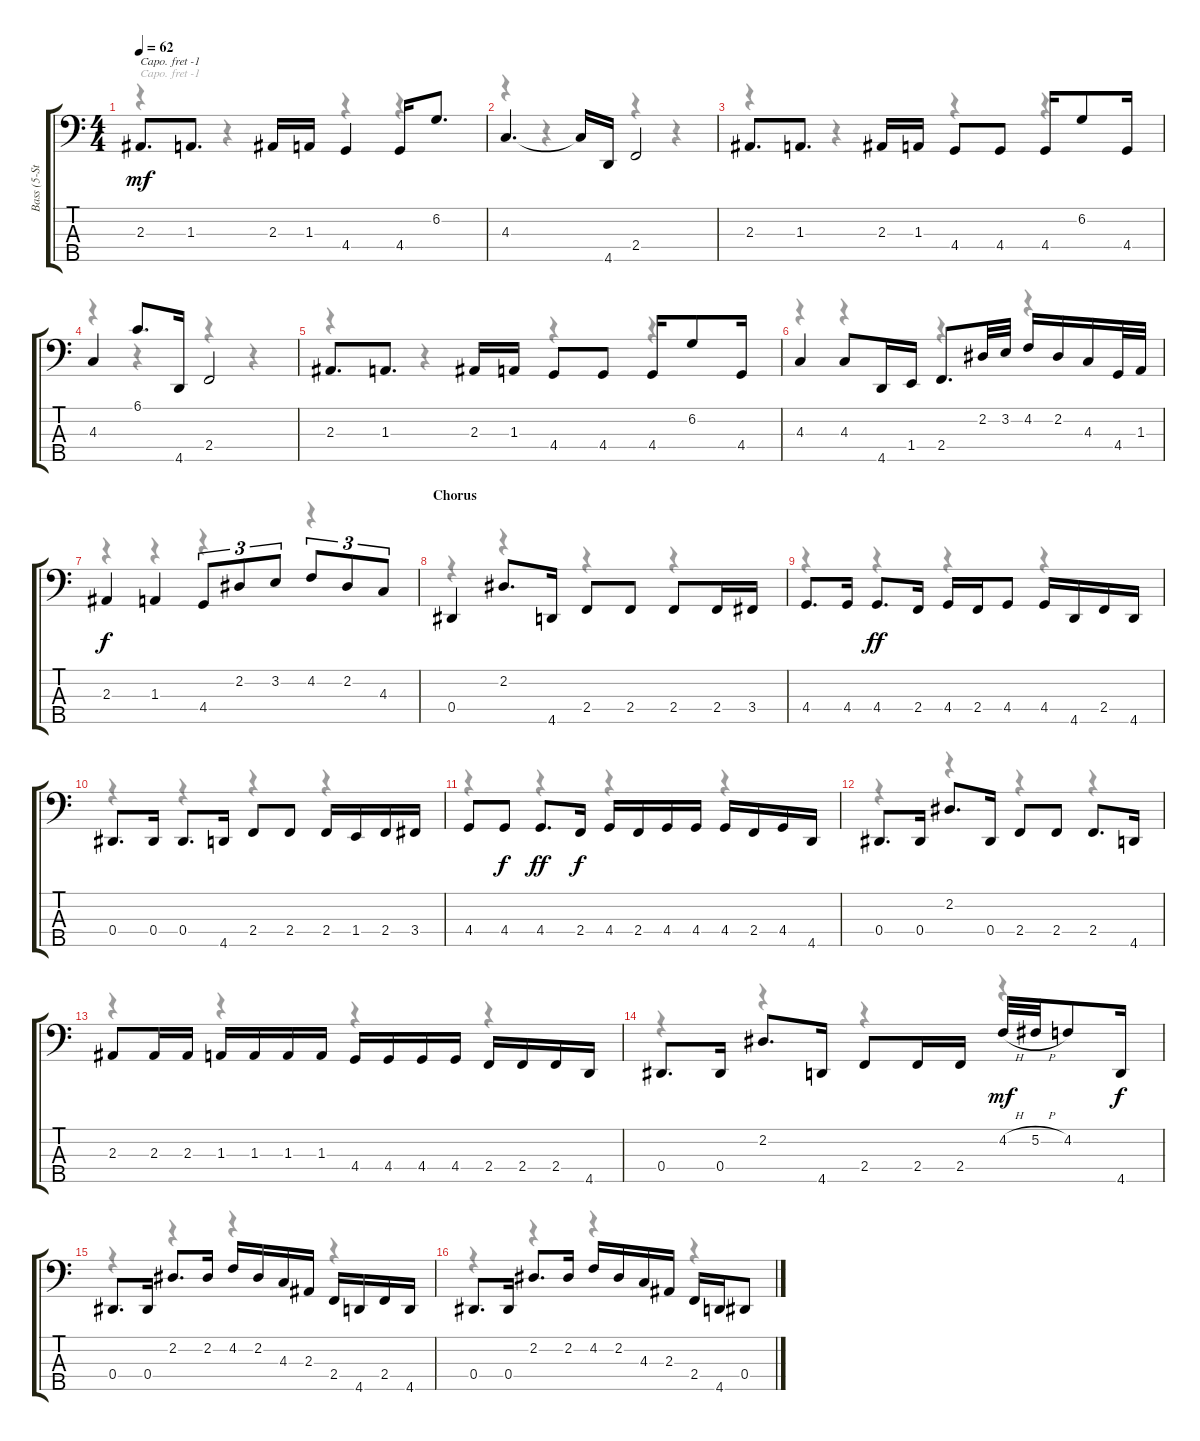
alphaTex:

\track ("Bass (5-String)" "Bass (5-St") {instrument electricbasspick}
\staff {score tabs}
\capo -1
\tuning (G2 D2 A1 E1 B0) {hide}
\voice
\ts (4 4)
\tempo 62
\clef f4
\ks c
2.3.8{d dy mf} 1.3.8{d} 2.3.16 1.3.16 4.4.4 4.4.16 6.2.8{d} |
4.3.4{d} 4.3{t}.16 4.5.16 2.4.2 |
2.3.8{d} 1.3.8{d} 2.3.16 1.3.16 4.4.8 4.4.8 4.4.16 6.2.8 4.4.16 |
4.3.4 6.1.8{d} 4.5.16 2.4.2 |
2.3.8{d} 1.3.8{d} 2.3.16 1.3.16 4.4.8 4.4.8 4.4.16 6.2.8 4.4.16 |
4.3.4 4.3.8 4.5.16 1.4.16 2.4.8{d} 2.2.32 3.2.32 4.2.16 2.2.16 4.3.16 4.4.32 1.3.32 |
2.3.4{dy f} 1.3.4 4.4.8{tu (3 2)} 2.2.8{tu (3 2)} 3.2.8{tu (3 2)} 4.2.8{tu (3 2)} 2.2.8{tu (3 2)} 4.3.8{tu (3 2)} |
\section ("" "Chorus")
0.4.4 2.2.8{d} 4.5.16 2.4.8 2.4.8 2.4.8 2.4.16 3.4.16 |
4.4.8{d} 4.4.16 4.4.8{d dy ff} 2.4.16 4.4.16 2.4.16 4.4.8 4.4.16 4.5.16 2.4.16 4.5.16 |
0.4.8{d} 0.4.16 0.4.8{d} 4.5.16 2.4.8 2.4.8 2.4.16 1.4.16 2.4.16 3.4.16 |
4.4.8 4.4.8{dy f} 4.4.8{d dy ff} 2.4.16{dy f} 4.4.16 2.4.16 4.4.16 4.4.16 4.4.16 2.4.16 4.4.16 4.5.16 |
0.4.8{d} 0.4.16 2.2.8{d} 0.4.16 2.4.8 2.4.8 2.4.8{d} 4.5.16 |
2.3.8 2.3.16 2.3.16 1.3.16 1.3.16 1.3.16 1.3.16 4.4.16 4.4.16 4.4.16 4.4.16 2.4.16 2.4.16 2.4.16 4.5.16 |
0.4.8{d} 0.4.16 2.2.8{d} 4.5.16 2.4.8 2.4.16 2.4.16 4.2{h}.32{dy mf} 5.2{h}.32 4.2.8 4.5.16{dy f} |
0.4.8{d} 0.4.16 2.2.8{d} 2.2.16 4.2.16 2.2.16 4.3.16 2.3.16 2.4.16 4.5.16 2.4.16 4.5.16 |
0.4.8{d} 0.4.16 2.2.8{d} 2.2.16 4.2.16 2.2.16 4.3.16 2.3.16 2.4.16 4.5.16 0.4.8
\voice
\clef f4
\ottava regular
\simile none
\ks c
r.4{dy f} r.4 r.4 r.4 |
r.4 r.4 r.4 r.4 |
r.4 r.4 r.4 r.4 |
r.4 r.4 r.4 r.4 |
r.4 r.4 r.4 r.4 |
r.4 r.4 r.4 r.4 |
r.4 r.4 r.4 r.4 |
r.4 r.4 r.4 r.4 |
r.4 r.4 r.4 r.4 |
r.4 r.4 r.4 r.4 |
r.4 r.4 r.4 r.4 |
r.4 r.4 r.4 r.4 |
r.4 r.4 r.4 r.4 |
r.4 r.4 r.4 r.4 |
r.4 r.4 r.4 r.4 |
r.4 r.4 r.4 r.4
